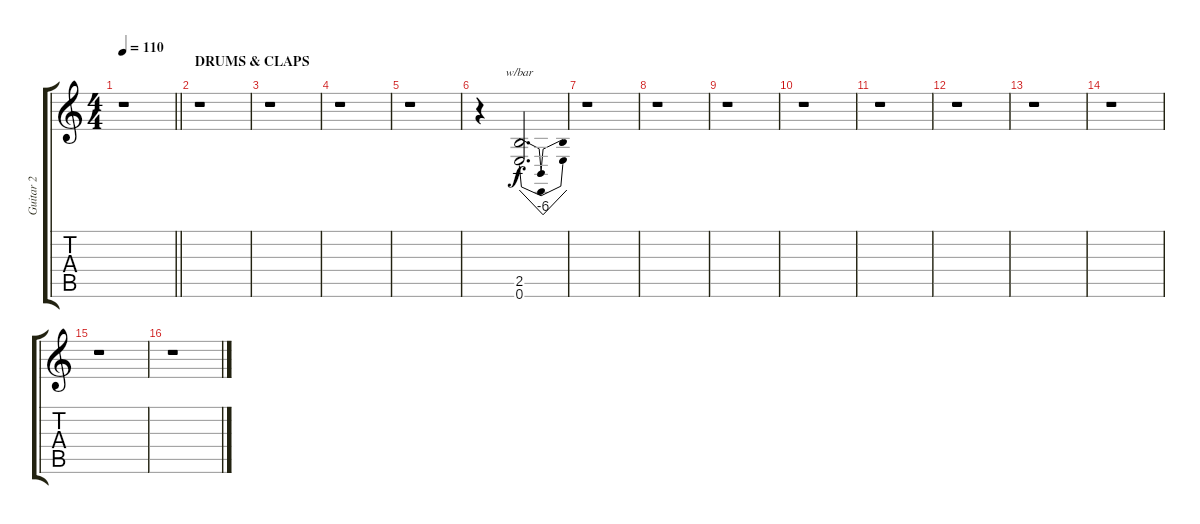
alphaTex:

\track ("Guitar 2" "Guitar 2") {instrument electricguitarclean}
\staff {score tabs}
\tuning (E4 B3 G3 D3 A2 E2) {hide}
\ts (4 4)
\tempo 110
\clef g2
\barLineRight lightlight
\ks c
r.1{dy f} |
\section ("" "DRUMS & CLAPS")
r.1 |
r.1 |
r.1 |
r.1 |
r.4 (2.5 0.6).2{d tbe (dip default 0 0 30 -24 60 0)} |
r.1 |
r.1 |
r.1 |
r.1 |
r.1 |
r.1 |
r.1 |
r.1 |
r.1 |
r.1
